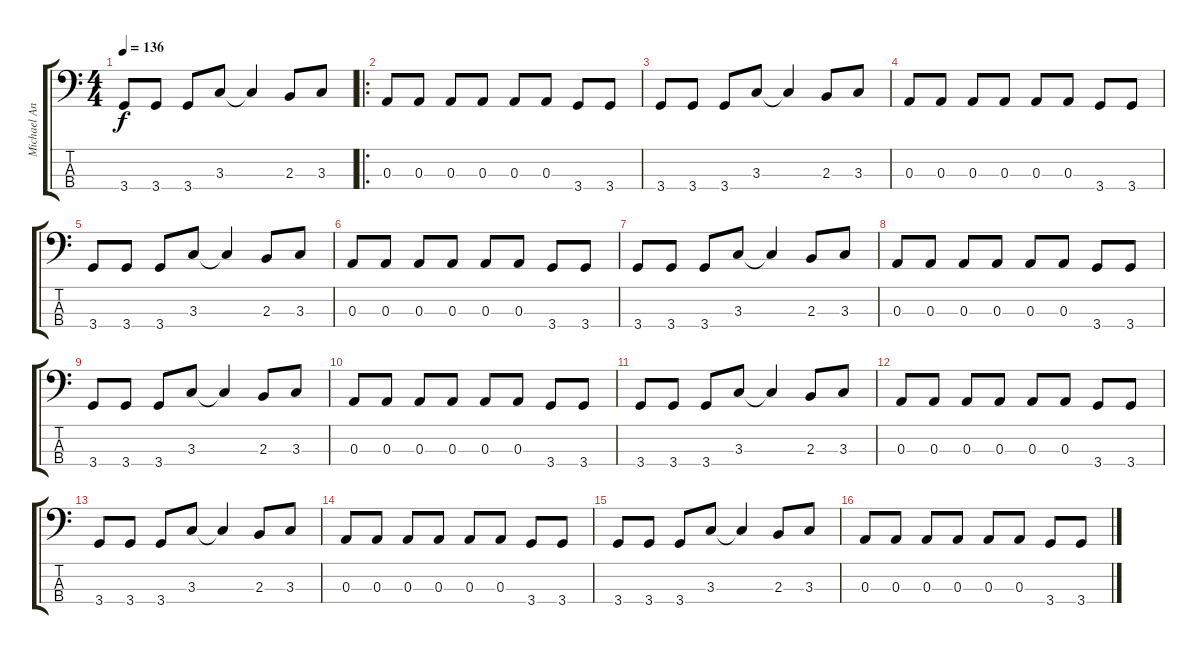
\track ("Michael Anthony (Bass)" "Michael An") {instrument electricbassfinger}
\staff {score tabs}
\tuning (G2 D2 A1 E1) {hide}
\ts (4 4)
\tempo 136
\clef f4
\ks c
3.4.8{dy f} 3.4.8 3.4.8 3.3.8 3.3{t}.4 2.3.8 3.3.8 |
\ro
0.3.8 0.3.8 0.3.8 0.3.8 0.3.8 0.3.8 3.4.8 3.4.8 |
3.4.8 3.4.8 3.4.8 3.3.8 3.3{t}.4 2.3.8 3.3.8 |
0.3.8 0.3.8 0.3.8 0.3.8 0.3.8 0.3.8 3.4.8 3.4.8 |
3.4.8 3.4.8 3.4.8 3.3.8 3.3{t}.4 2.3.8 3.3.8 |
0.3.8 0.3.8 0.3.8 0.3.8 0.3.8 0.3.8 3.4.8 3.4.8 |
3.4.8 3.4.8 3.4.8 3.3.8 3.3{t}.4 2.3.8 3.3.8 |
0.3.8 0.3.8 0.3.8 0.3.8 0.3.8 0.3.8 3.4.8 3.4.8 |
3.4.8 3.4.8 3.4.8 3.3.8 3.3{t}.4 2.3.8 3.3.8 |
0.3.8 0.3.8 0.3.8 0.3.8 0.3.8 0.3.8 3.4.8 3.4.8 |
3.4.8 3.4.8 3.4.8 3.3.8 3.3{t}.4 2.3.8 3.3.8 |
0.3.8 0.3.8 0.3.8 0.3.8 0.3.8 0.3.8 3.4.8 3.4.8 |
3.4.8 3.4.8 3.4.8 3.3.8 3.3{t}.4 2.3.8 3.3.8 |
0.3.8 0.3.8 0.3.8 0.3.8 0.3.8 0.3.8 3.4.8 3.4.8 |
3.4.8 3.4.8 3.4.8 3.3.8 3.3{t}.4 2.3.8 3.3.8 |
0.3.8 0.3.8 0.3.8 0.3.8 0.3.8 0.3.8 3.4.8 3.4.8
